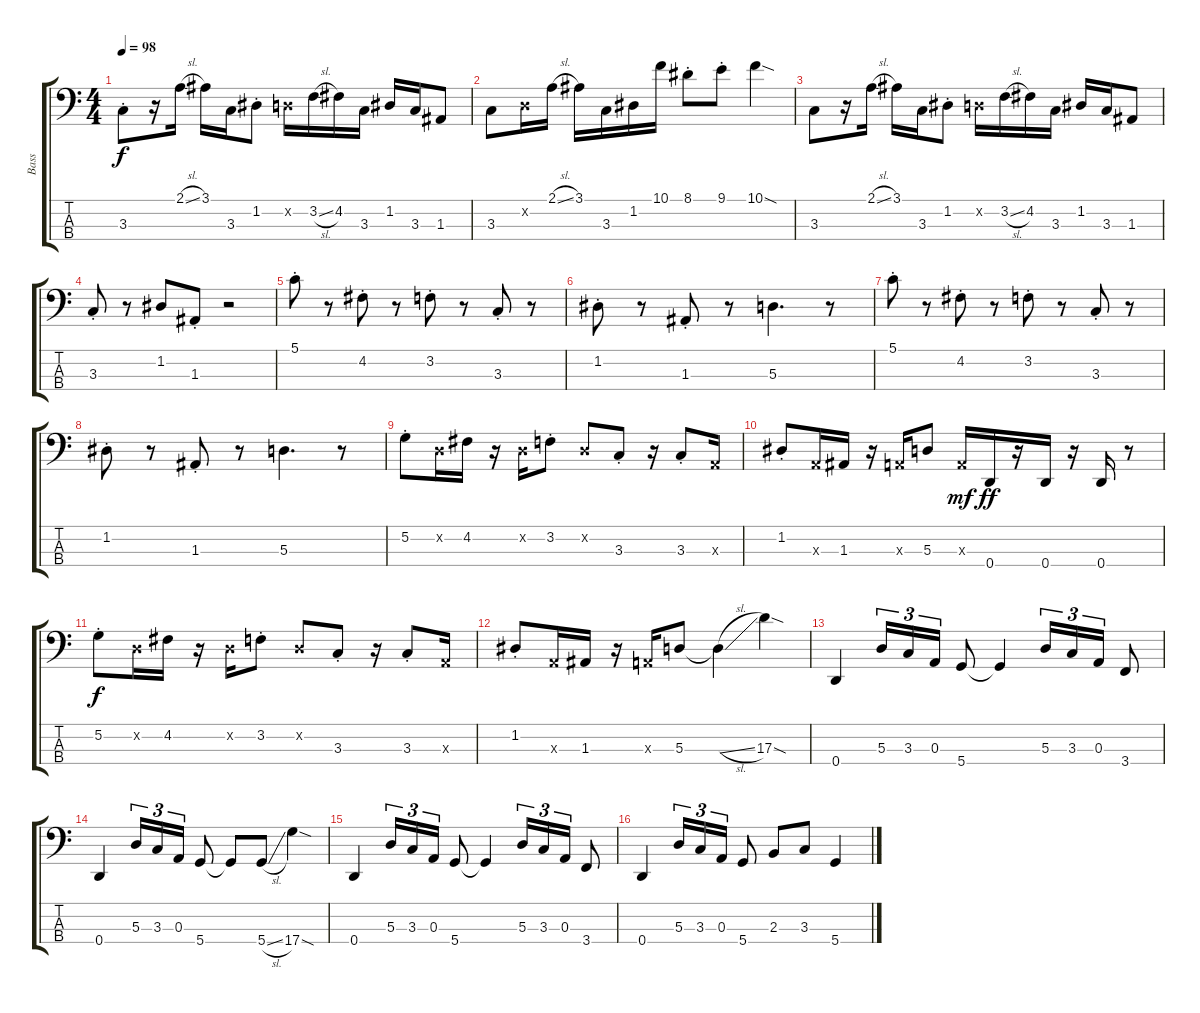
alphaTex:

\track ("Bass" "Bass") {instrument electricbassfinger}
\staff {score tabs}
\tuning (G2 D2 A1 D1) {hide}
\ts (4 4)
\tempo 98
\clef f4
\ks c
3.3{st}.8{dy f} r.16 2.1{sl}.16 3.1.16 3.3.16 1.2{st}.8 0.2{x}.16 3.2{sl}.16 4.2.16 3.3.16 1.2.16 3.3.16 1.3.8 |
3.3.8 0.2{x}.16 2.1{sl}.16 3.1.16 3.3.16 1.2.16 10.1.16 8.1{st}.8 9.1{st}.8 10.1{sod}.4 |
3.3.8 r.16 2.1{sl}.16 3.1.16 3.3.16 1.2{st}.8 0.2{x}.16 3.2{sl}.16 4.2.16 3.3.16 1.2.16 3.3.16 1.3.8 |
3.3{st}.8 r.8 1.2.8 1.3{st}.8 r.2 |
5.1{st}.8 r.8 4.2{st}.8 r.8 3.2{st}.8 r.8 3.3{st}.8 r.8 |
1.2{st}.8 r.8 1.3{st}.8 r.8 5.3.4{d} r.8 |
5.1{st}.8 r.8 4.2{st}.8 r.8 3.2{st}.8 r.8 3.3{st}.8 r.8 |
1.2{st}.8 r.8 1.3{st}.8 r.8 5.3.4{d} r.8 |
5.2{st}.8 0.2{x}.16 4.2.16 r.16 0.2{x}.16 3.2{st}.8 0.2{x}.8 3.3{st}.8 r.16 3.3{st}.8 0.3{x}.16 |
1.2{st}.8 0.3{x}.16 1.3.16 r.16 0.3{x}.16 5.3.8 0.3{x}.16{dy mf} 0.4.16{dy ff} r.16 0.4.16 r.16 0.4.16 r.8 |
5.2{st}.8{dy f} 0.2{x}.16 4.2.16 r.16 0.2{x}.16 3.2{st}.8 0.2{x}.8 3.3{st}.8 r.16 3.3{st}.8 0.3{x}.16 |
1.2{st}.8 0.3{x}.16 1.3.16 r.16 0.3{x}.16 5.3.8 5.3{sl t}.4 17.3{sod}.4 |
0.4.4 5.3.16{tu (3 2)} 3.3.16{tu (3 2)} 0.3.16{tu (3 2)} 5.4.8 5.4{t}.4 5.3.16{tu (3 2)} 3.3.16{tu (3 2)} 0.3.16{tu (3 2)} 3.4.8 |
0.4.4 5.3.16{tu (3 2)} 3.3.16{tu (3 2)} 0.3.16{tu (3 2)} 5.4.8 5.4{t}.8 5.4{sl}.8 17.4{sod}.4 |
0.4.4 5.3.16{tu (3 2)} 3.3.16{tu (3 2)} 0.3.16{tu (3 2)} 5.4.8 5.4{t}.4 5.3.16{tu (3 2)} 3.3.16{tu (3 2)} 0.3.16{tu (3 2)} 3.4.8 |
0.4.4 5.3.16{tu (3 2)} 3.3.16{tu (3 2)} 0.3.16{tu (3 2)} 5.4.8 2.3.8 3.3.8 5.4.4
